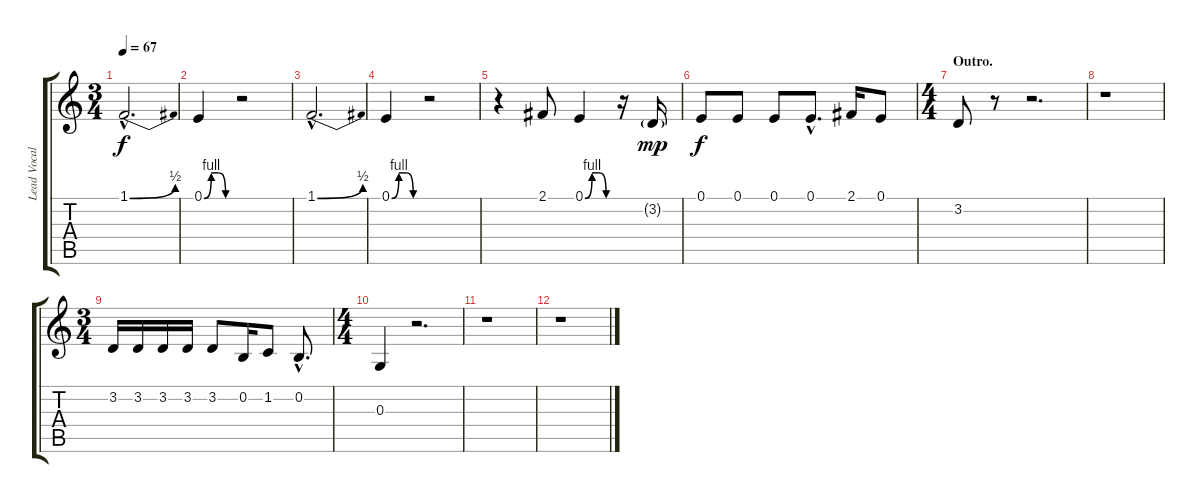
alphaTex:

\track ("Lead Vocals" "Lead Vocal") {instrument tenorsax}
\staff {score tabs}
\tuning (E4 B3 G3 D3 A2 E2) {hide}
\ts (3 4)
\tempo 67
\clef g2
\ks c
1.1{be (bend 0 0 60 2) hac}.2{d dy f} |
0.1{be (custom 0 0 15 4 30 4 45 0 60 0)}.4 r.2 |
1.1{be (bend 0 0 60 2) hac}.2{d} |
0.1{be (custom 0 0 15 4 30 4 45 0 60 0)}.4 r.2 |
r.4 2.1.8 0.1{be (custom 0 0 15 4 30 4 45 0 60 0)}.4 r.16 3.2{g}.16{dy mp} |
0.1.8{dy f} 0.1.8 0.1.8 0.1{hac}.8{d} 2.1.16 0.1.8 |
\ts (4 4)
\section ("" "Outro.")
3.2.8 r.8 r.2{d} |
r.1 |
\ts (3 4)
3.2.16 3.2.16 3.2.16 3.2.16 3.2.8 0.2.16 1.2.8 0.2{hac}.8{d} |
\ts (4 4)
0.3.4 r.2{d} |
r.1 |
r.1
